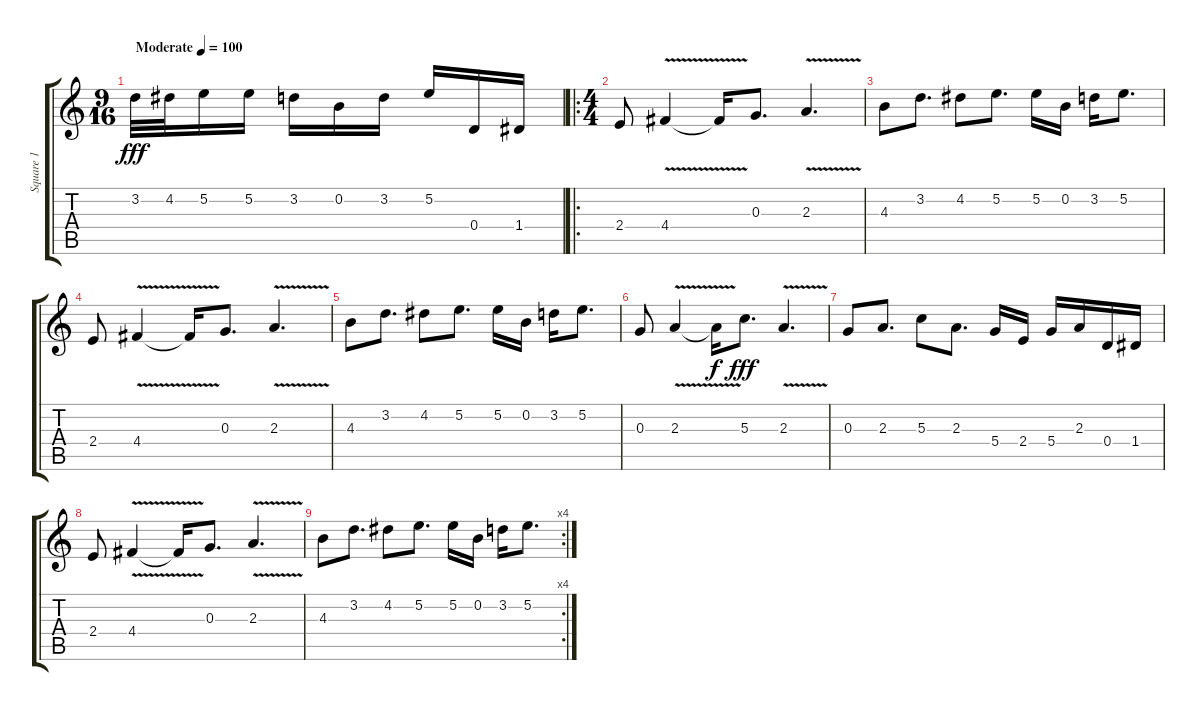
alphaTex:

\track ("Square 1" "Square 1") {instrument electricguitarjazz}
\staff {score tabs}
\tuning (E4 B3 G3 D3 A2 E2) {hide}
\ts (9 16)
\tempo (100 "Moderate")
\clef g2
\ks c
3.2.32{dy fff instrument electricguitarjazz} 4.2.32 5.2.16 5.2.16 3.2.16 0.2.16 3.2.16 5.2.16 0.4.16 1.4.16 |
\ro
\ts (4 4)
2.4.8 4.4{v}.4 4.4{t}.16 0.3.8{d} 2.3{v}.4{d} |
4.3.8 3.2.8{d} 4.2.8 5.2.8{d} 5.2.16 0.2.16 3.2.16 5.2.8{d} |
2.4.8 4.4{v}.4 4.4{t}.16 0.3.8{d} 2.3{v}.4{d} |
4.3.8 3.2.8{d} 4.2.8 5.2.8{d} 5.2.16 0.2.16 3.2.16 5.2.8{d} |
0.3.8 2.3{v}.4 2.3{t}.16{dy f} 5.3.8{d dy fff} 2.3{v}.4{d} |
0.3.8 2.3.8{d} 5.3.8 2.3.8{d} 5.4.16 2.4.16 5.4.16 2.3.16 0.4.16 1.4.16 |
2.4.8 4.4{v}.4 4.4{t}.16 0.3.8{d} 2.3{v}.4{d} |
\rc 4
4.3.8 3.2.8{d} 4.2.8 5.2.8{d} 5.2.16 0.2.16 3.2.16 5.2.8{d}
